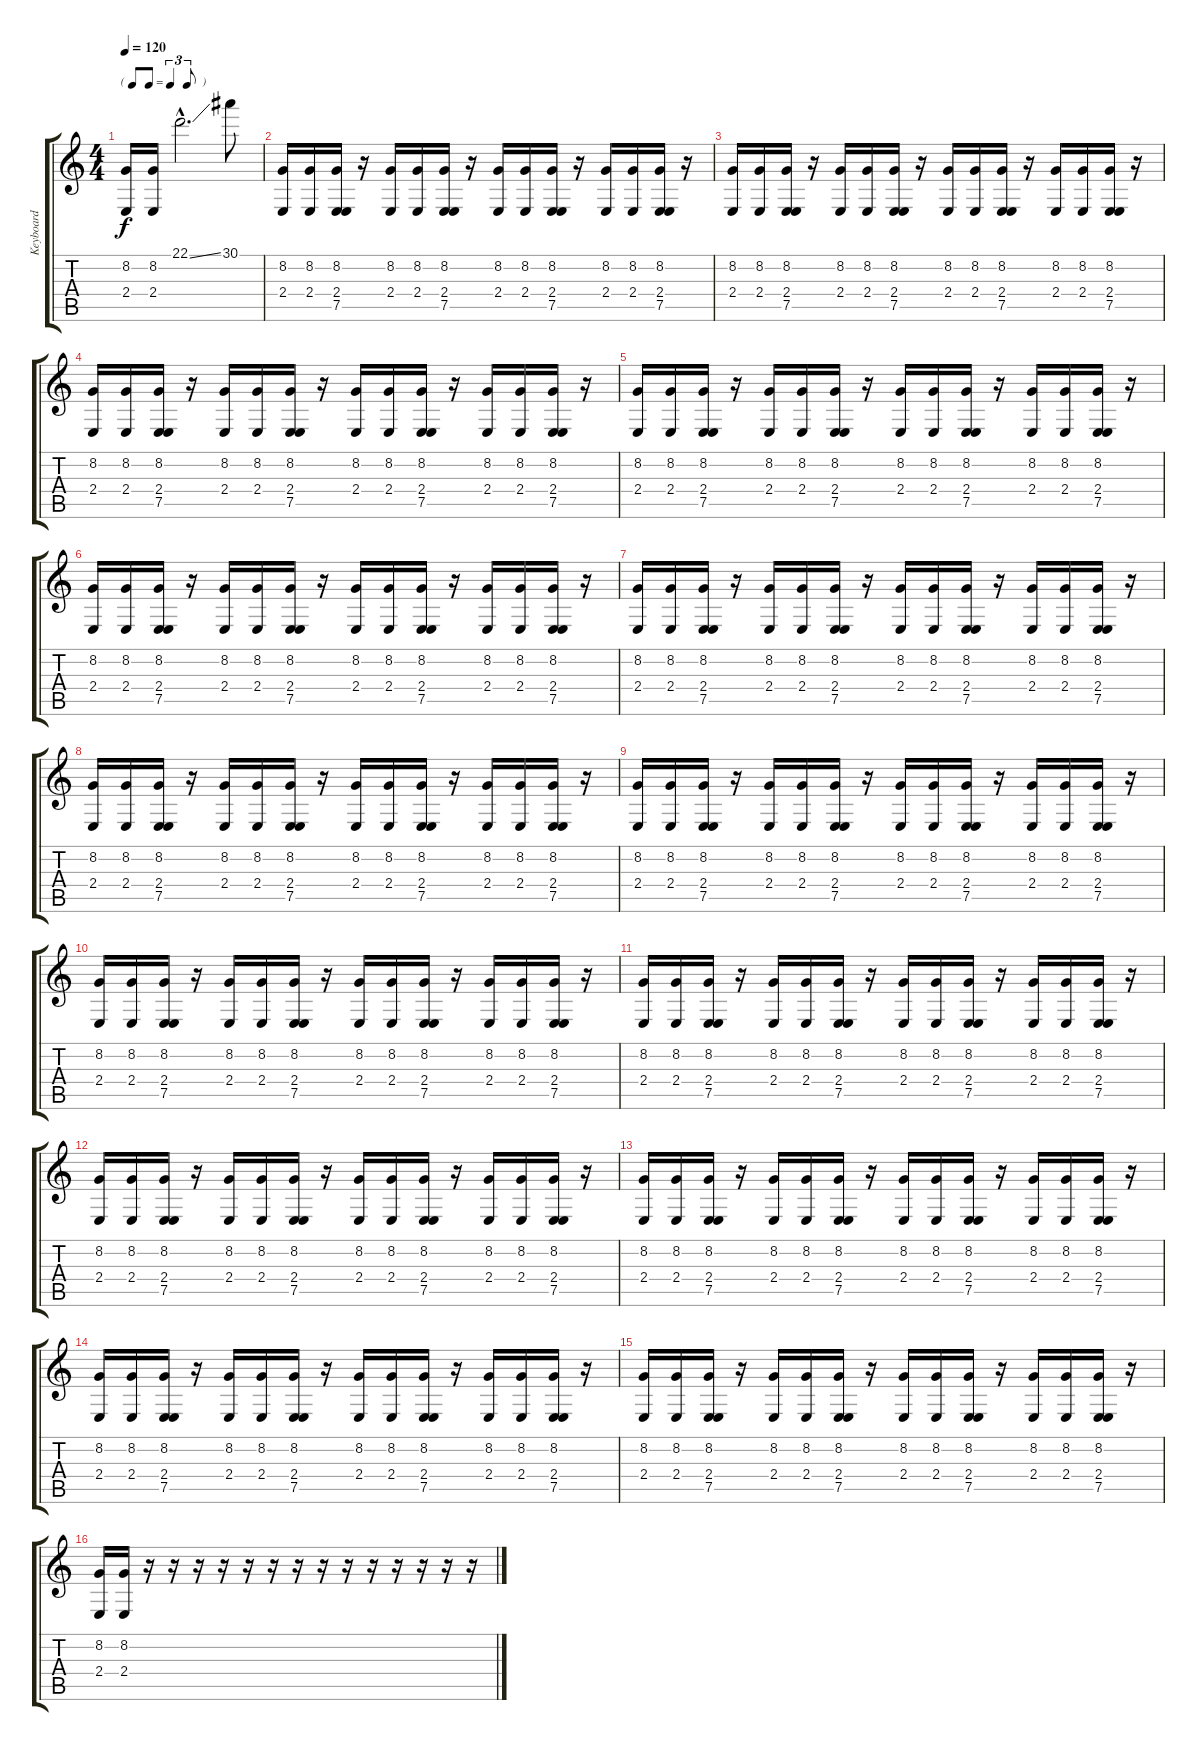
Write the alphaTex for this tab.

\track ("Keyboard" "Keyboard") {instrument pad3polysynth}
\staff {score tabs}
\tuning (E4 B3 G3 D3 A2 E2) {hide}
\ts (4 4)
\tf triplet8th
\tempo 120
\clef g2
\ks c
(8.2 2.4).16{dy f} (8.2 2.4).16 22.1{ss hac}.2{d instrument seashore} 30.1.8 |
(8.2 2.4).16{instrument pad3polysynth} (8.2 2.4).16 (8.2 2.4 7.5).16 r.16 (8.2 2.4).16 (8.2 2.4).16 (8.2 2.4 7.5).16 r.16 (8.2 2.4).16 (8.2 2.4).16 (8.2 2.4 7.5).16 r.16 (8.2 2.4).16 (8.2 2.4).16 (8.2 2.4 7.5).16 r.16 |
(8.2 2.4).16 (8.2 2.4).16 (8.2 2.4 7.5).16 r.16 (8.2 2.4).16 (8.2 2.4).16 (8.2 2.4 7.5).16 r.16 (8.2 2.4).16 (8.2 2.4).16 (8.2 2.4 7.5).16 r.16 (8.2 2.4).16 (8.2 2.4).16 (8.2 2.4 7.5).16 r.16 |
(8.2 2.4).16 (8.2 2.4).16 (8.2 2.4 7.5).16 r.16 (8.2 2.4).16 (8.2 2.4).16 (8.2 2.4 7.5).16 r.16 (8.2 2.4).16 (8.2 2.4).16 (8.2 2.4 7.5).16 r.16 (8.2 2.4).16 (8.2 2.4).16 (8.2 2.4 7.5).16 r.16 |
(8.2 2.4).16 (8.2 2.4).16 (8.2 2.4 7.5).16 r.16 (8.2 2.4).16 (8.2 2.4).16 (8.2 2.4 7.5).16 r.16 (8.2 2.4).16 (8.2 2.4).16 (8.2 2.4 7.5).16 r.16 (8.2 2.4).16 (8.2 2.4).16 (8.2 2.4 7.5).16 r.16 |
(8.2 2.4).16 (8.2 2.4).16 (8.2 2.4 7.5).16 r.16 (8.2 2.4).16 (8.2 2.4).16 (8.2 2.4 7.5).16 r.16 (8.2 2.4).16 (8.2 2.4).16 (8.2 2.4 7.5).16 r.16 (8.2 2.4).16 (8.2 2.4).16 (8.2 2.4 7.5).16 r.16 |
(8.2 2.4).16 (8.2 2.4).16 (8.2 2.4 7.5).16 r.16 (8.2 2.4).16 (8.2 2.4).16 (8.2 2.4 7.5).16 r.16 (8.2 2.4).16 (8.2 2.4).16 (8.2 2.4 7.5).16 r.16 (8.2 2.4).16 (8.2 2.4).16 (8.2 2.4 7.5).16 r.16 |
(8.2 2.4).16 (8.2 2.4).16 (8.2 2.4 7.5).16 r.16 (8.2 2.4).16 (8.2 2.4).16 (8.2 2.4 7.5).16 r.16 (8.2 2.4).16 (8.2 2.4).16 (8.2 2.4 7.5).16 r.16 (8.2 2.4).16 (8.2 2.4).16 (8.2 2.4 7.5).16 r.16 |
(8.2 2.4).16 (8.2 2.4).16 (8.2 2.4 7.5).16 r.16 (8.2 2.4).16 (8.2 2.4).16 (8.2 2.4 7.5).16 r.16 (8.2 2.4).16 (8.2 2.4).16 (8.2 2.4 7.5).16 r.16 (8.2 2.4).16 (8.2 2.4).16 (8.2 2.4 7.5).16 r.16 |
(8.2 2.4).16 (8.2 2.4).16 (8.2 2.4 7.5).16 r.16 (8.2 2.4).16 (8.2 2.4).16 (8.2 2.4 7.5).16 r.16 (8.2 2.4).16 (8.2 2.4).16 (8.2 2.4 7.5).16 r.16 (8.2 2.4).16 (8.2 2.4).16 (8.2 2.4 7.5).16 r.16 |
(8.2 2.4).16 (8.2 2.4).16 (8.2 2.4 7.5).16 r.16 (8.2 2.4).16 (8.2 2.4).16 (8.2 2.4 7.5).16 r.16 (8.2 2.4).16 (8.2 2.4).16 (8.2 2.4 7.5).16 r.16 (8.2 2.4).16 (8.2 2.4).16 (8.2 2.4 7.5).16 r.16 |
(8.2 2.4).16 (8.2 2.4).16 (8.2 2.4 7.5).16 r.16 (8.2 2.4).16 (8.2 2.4).16 (8.2 2.4 7.5).16 r.16 (8.2 2.4).16 (8.2 2.4).16 (8.2 2.4 7.5).16 r.16 (8.2 2.4).16 (8.2 2.4).16 (8.2 2.4 7.5).16 r.16 |
(8.2 2.4).16 (8.2 2.4).16 (8.2 2.4 7.5).16 r.16 (8.2 2.4).16 (8.2 2.4).16 (8.2 2.4 7.5).16 r.16 (8.2 2.4).16 (8.2 2.4).16 (8.2 2.4 7.5).16 r.16 (8.2 2.4).16 (8.2 2.4).16 (8.2 2.4 7.5).16 r.16 |
(8.2 2.4).16 (8.2 2.4).16 (8.2 2.4 7.5).16 r.16 (8.2 2.4).16 (8.2 2.4).16 (8.2 2.4 7.5).16 r.16 (8.2 2.4).16 (8.2 2.4).16 (8.2 2.4 7.5).16 r.16 (8.2 2.4).16 (8.2 2.4).16 (8.2 2.4 7.5).16 r.16 |
(8.2 2.4).16 (8.2 2.4).16 (8.2 2.4 7.5).16 r.16 (8.2 2.4).16 (8.2 2.4).16 (8.2 2.4 7.5).16 r.16 (8.2 2.4).16 (8.2 2.4).16 (8.2 2.4 7.5).16 r.16 (8.2 2.4).16 (8.2 2.4).16 (8.2 2.4 7.5).16 r.16 |
(8.2 2.4).16 (8.2 2.4).16 r.16 r.16 r.16 r.16 r.16 r.16 r.16 r.16 r.16 r.16 r.16 r.16 r.16 r.16
